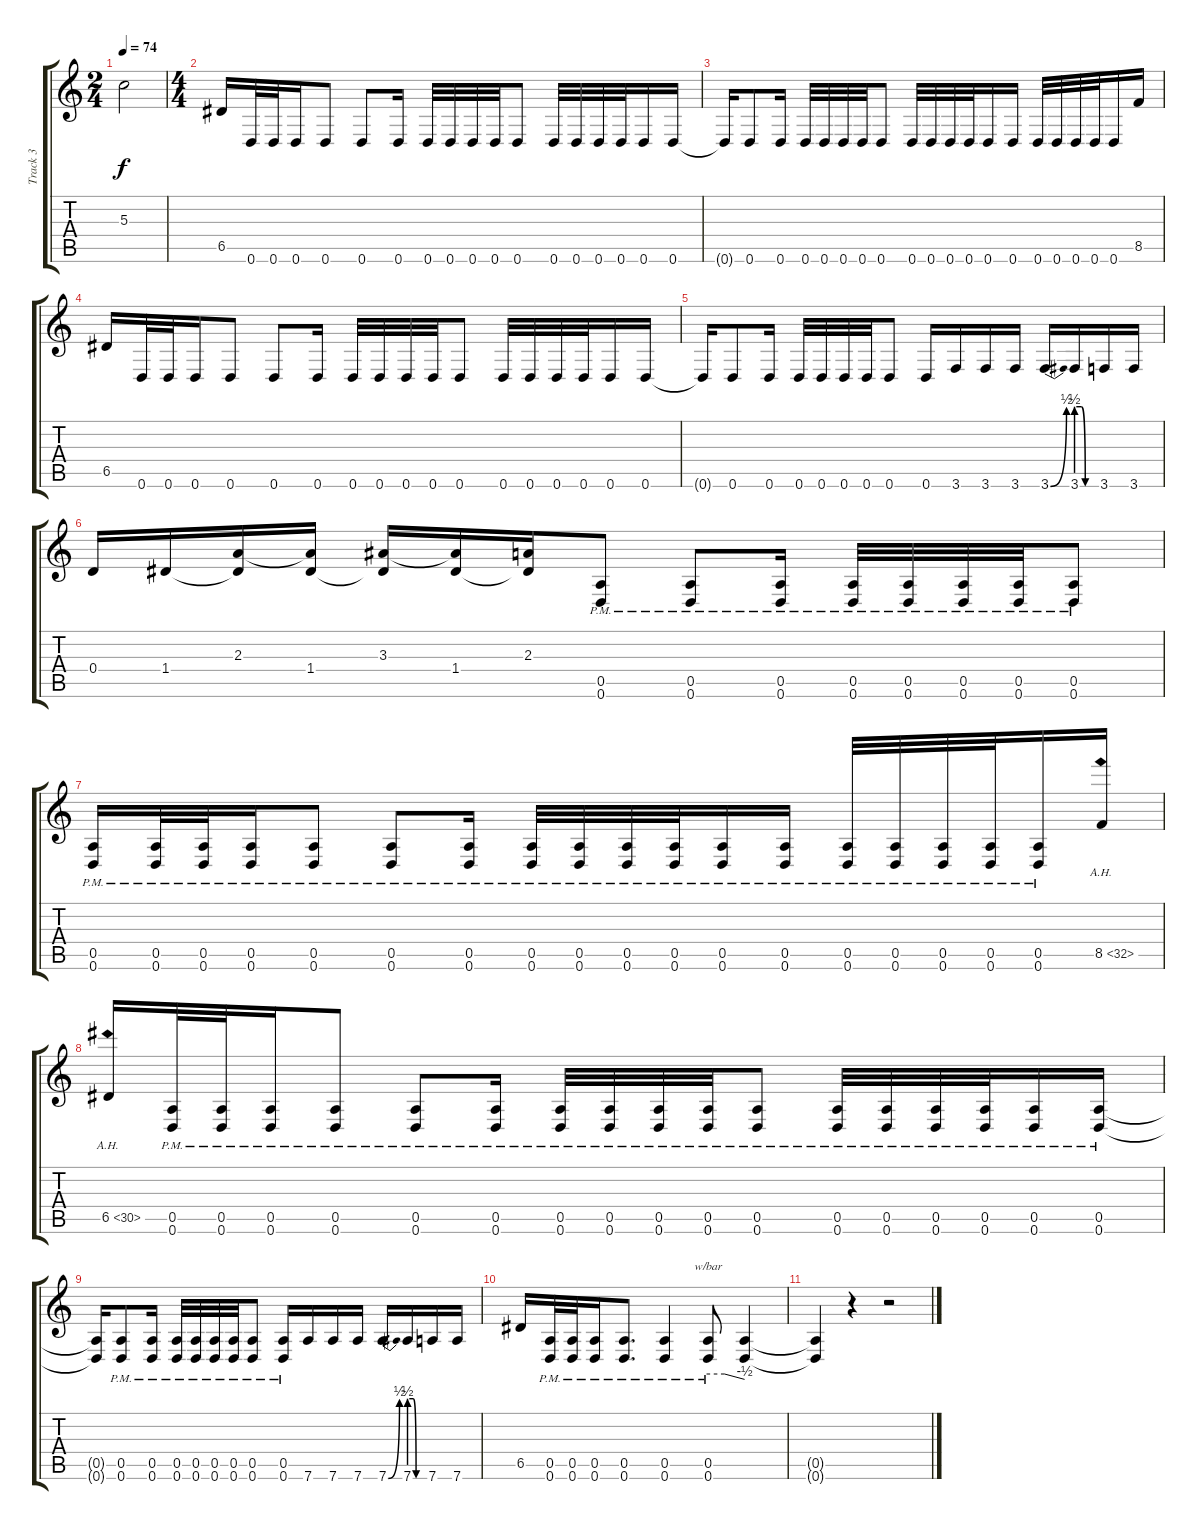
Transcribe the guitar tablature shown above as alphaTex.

\track ("Track 3" "Track 3") {instrument distortionguitar}
\staff {score tabs}
\tuning (E4 B3 G3 D3 A2 D2) {hide}
\ts (2 4)
\tempo 74
\clef g2
\ks c
5.3{t}.2{dy f} |
\ts (4 4)
6.5.16 0.6.32 0.6.32 0.6.16 0.6.8 0.6.8 0.6.16 0.6.32 0.6.32 0.6.32 0.6.32 0.6.8 0.6.32 0.6.32 0.6.32 0.6.32 0.6.16 0.6.16 |
0.6{t}.16 0.6.8 0.6.16 0.6.32 0.6.32 0.6.32 0.6.32 0.6.8 0.6.32 0.6.32 0.6.32 0.6.32 0.6.16 0.6.16 0.6.32 0.6.32 0.6.32 0.6.32 0.6.16 8.5.16 |
6.5.16 0.6.32 0.6.32 0.6.16 0.6.8 0.6.8 0.6.16 0.6.32 0.6.32 0.6.32 0.6.32 0.6.8 0.6.32 0.6.32 0.6.32 0.6.32 0.6.16 0.6.16 |
0.6{t}.16 0.6.8 0.6.16 0.6.32 0.6.32 0.6.32 0.6.32 0.6.8 0.6.16 3.6.16 3.6.16 3.6.16 3.6{be (bend 0 0 60 2)}.16 3.6{be (custom 0 2 15 2 27 0 60 0)}.16 3.6.16 3.6.16 |
0.4.16 1.4.16 (2.3 1.4{t}).16 (2.3{t} 1.4).16 (3.3 1.4{t}).16 (3.3{t} 1.4).16 (2.3 1.4{t}).16 (0.5{pm} 0.6{pm}).8 (0.5{pm} 0.6{pm}).8 (0.5{pm} 0.6{pm}).16 (0.5{pm} 0.6{pm}).32 (0.5{pm} 0.6{pm}).32 (0.5{pm} 0.6{pm}).32 (0.5{pm} 0.6{pm}).32 (0.5{pm} 0.6{pm}).8 |
(0.5{pm} 0.6{pm}).16 (0.5{pm} 0.6{pm}).32 (0.5{pm} 0.6{pm}).32 (0.5{pm} 0.6{pm}).16 (0.5{pm} 0.6{pm}).8 (0.5{pm} 0.6{pm}).8 (0.5{pm} 0.6{pm}).16 (0.5{pm} 0.6{pm}).32 (0.5{pm} 0.6{pm}).32 (0.5{pm} 0.6{pm}).32 (0.5{pm} 0.6{pm}).32 (0.5{pm} 0.6{pm}).16 (0.5{pm} 0.6{pm}).16 (0.5{pm} 0.6{pm}).32 (0.5{pm} 0.6{pm}).32 (0.5{pm} 0.6{pm}).32 (0.5{pm} 0.6{pm}).32 (0.5{pm} 0.6{pm}).16 8.5{ah 24}.16 |
6.5{ah 24}.16 (0.5{pm} 0.6{pm}).32 (0.5{pm} 0.6{pm}).32 (0.5{pm} 0.6{pm}).16 (0.5{pm} 0.6{pm}).8 (0.5{pm} 0.6{pm}).8 (0.5{pm} 0.6{pm}).16 (0.5{pm} 0.6{pm}).32 (0.5{pm} 0.6{pm}).32 (0.5{pm} 0.6{pm}).32 (0.5{pm} 0.6{pm}).32 (0.5{pm} 0.6{pm}).8 (0.5{pm} 0.6{pm}).32 (0.5{pm} 0.6{pm}).32 (0.5{pm} 0.6{pm}).32 (0.5{pm} 0.6{pm}).32 (0.5{pm} 0.6{pm}).16 (0.5{pm} 0.6{pm}).16 |
(0.5{t} 0.6{t}).16 (0.5{pm} 0.6{pm}).8 (0.5{pm} 0.6{pm}).16 (0.5{pm} 0.6{pm}).32 (0.5{pm} 0.6{pm}).32 (0.5{pm} 0.6{pm}).32 (0.5{pm} 0.6{pm}).32 (0.5{pm} 0.6{pm}).8 (0.5{pm} 0.6{pm}).16 7.6.16 7.6.16 7.6.16 7.6{be (bend 0 0 60 2)}.16 7.6{be (custom 0 2 15 2 27 0 60 0)}.16 7.6.16 7.6.16 |
6.5.16 (0.5{pm} 0.6{pm}).32 (0.5{pm} 0.6{pm}).32 (0.5{pm} 0.6{pm}).16 (0.5{pm} 0.6{pm}).8{d} (0.5{pm} 0.6{pm}).4 (0.5{pm} 0.6{pm}).8{tbe (custom default 0 0 27 0 60 -2)} (0.5{t} 0.6{t}).4 |
(0.5{t} 0.6{t}).4 r.4 r.2
